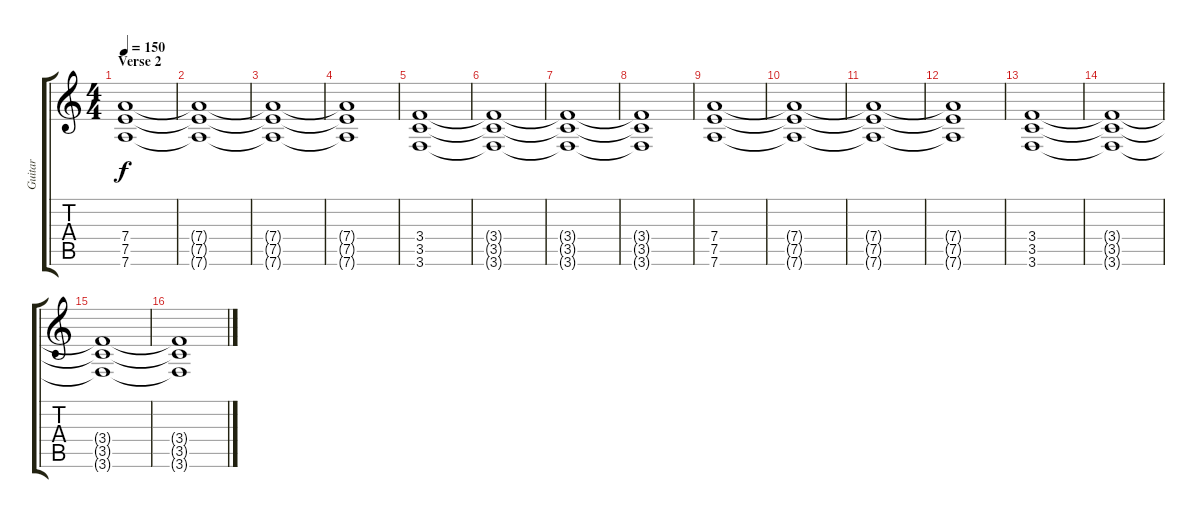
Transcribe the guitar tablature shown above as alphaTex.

\track ("Guitar" "Guitar") {instrument distortionguitar}
\staff {score tabs}
\tuning (E4 B3 G3 D3 A2 D2) {hide}
\ts (4 4)
\section ("" "Verse 2")
\tempo 150
\clef g2
\ks c
(7.4 7.5 7.6).1{dy f} |
(7.4{t} 7.5{t} 7.6{t}).1 |
(7.4{t} 7.5{t} 7.6{t}).1 |
(7.4{t} 7.5{t} 7.6{t}).1 |
(3.4 3.5 3.6).1 |
(3.4{t} 3.5{t} 3.6{t}).1 |
(3.4{t} 3.5{t} 3.6{t}).1 |
(3.4{t} 3.5{t} 3.6{t}).1 |
(7.4 7.5 7.6).1 |
(7.4{t} 7.5{t} 7.6{t}).1 |
(7.4{t} 7.5{t} 7.6{t}).1 |
(7.4{t} 7.5{t} 7.6{t}).1 |
(3.4 3.5 3.6).1 |
(3.4{t} 3.5{t} 3.6{t}).1 |
(3.4{t} 3.5{t} 3.6{t}).1 |
(3.4{t} 3.5{t} 3.6{t}).1
